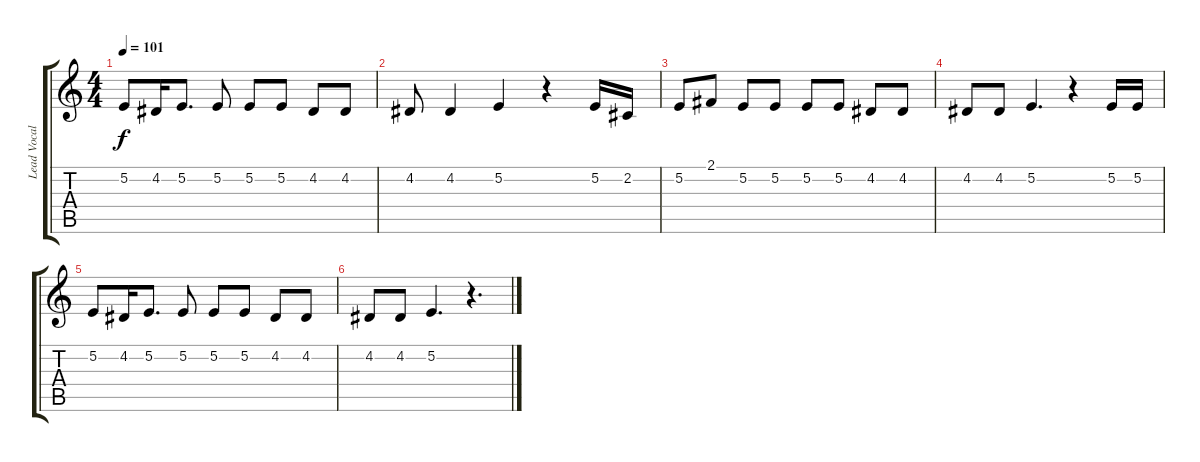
\track ("Lead Vocal (Tyson)" "Lead Vocal") {instrument tenorsax}
\staff {score tabs}
\tuning (E4 B3 G3 D3 A2 E2) {hide}
\ts (4 4)
\tempo 101
\clef g2
\ks c
5.2.8{dy f} 4.2.16 5.2.8{d} 5.2.8 5.2.8 5.2.8 4.2.8 4.2.8 |
4.2.8 4.2.4 5.2.4 r.4 5.2.16 2.2.16 |
5.2.8 2.1.8 5.2.8 5.2.8 5.2.8 5.2.8 4.2.8 4.2.8 |
4.2.8 4.2.8 5.2.4{d} r.4 5.2.16 5.2.16 |
5.2.8 4.2.16 5.2.8{d} 5.2.8 5.2.8 5.2.8 4.2.8 4.2.8 |
4.2.8 4.2.8 5.2.4{d} r.4{d}
